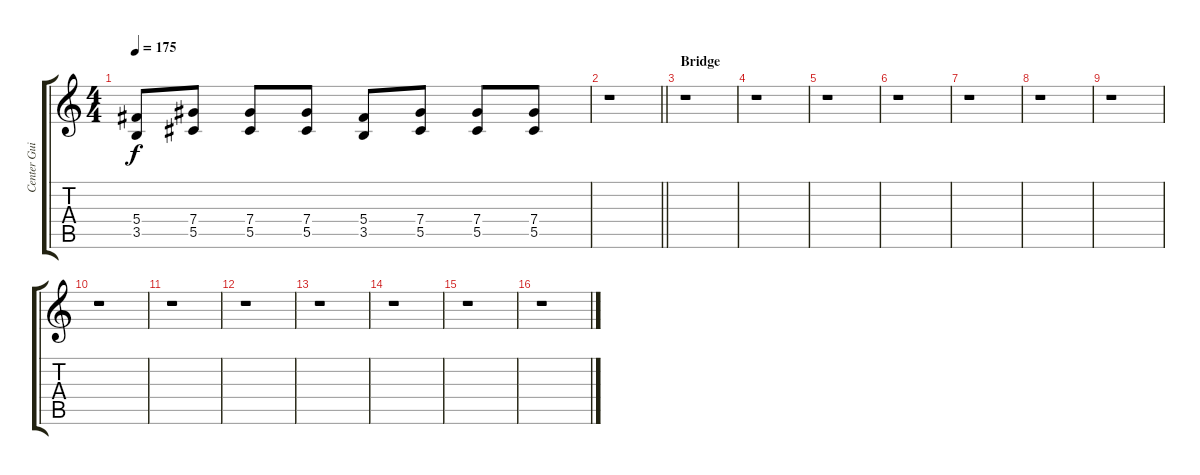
\track ("Center Guitar II" "Center Gui") {instrument distortionguitar}
\staff {score tabs}
\tuning (Eb4 Bb3 Gb3 Db3 Ab2 Db2) {hide}
\ts (4 4)
\tempo 175
\clef g2
\ks c
(5.4 3.5).8{dy f} (7.4 5.5).8 (7.4 5.5).8 (7.4 5.5).8 (5.4 3.5).8 (7.4 5.5).8 (7.4 5.5).8 (7.4 5.5).8 |
\barLineRight lightlight
r.1 |
\section ("" "Bridge")
r.1 |
r.1 |
r.1 |
r.1 |
r.1 |
r.1 |
r.1 |
r.1 |
r.1 |
r.1 |
r.1 |
r.1 |
r.1 |
r.1
